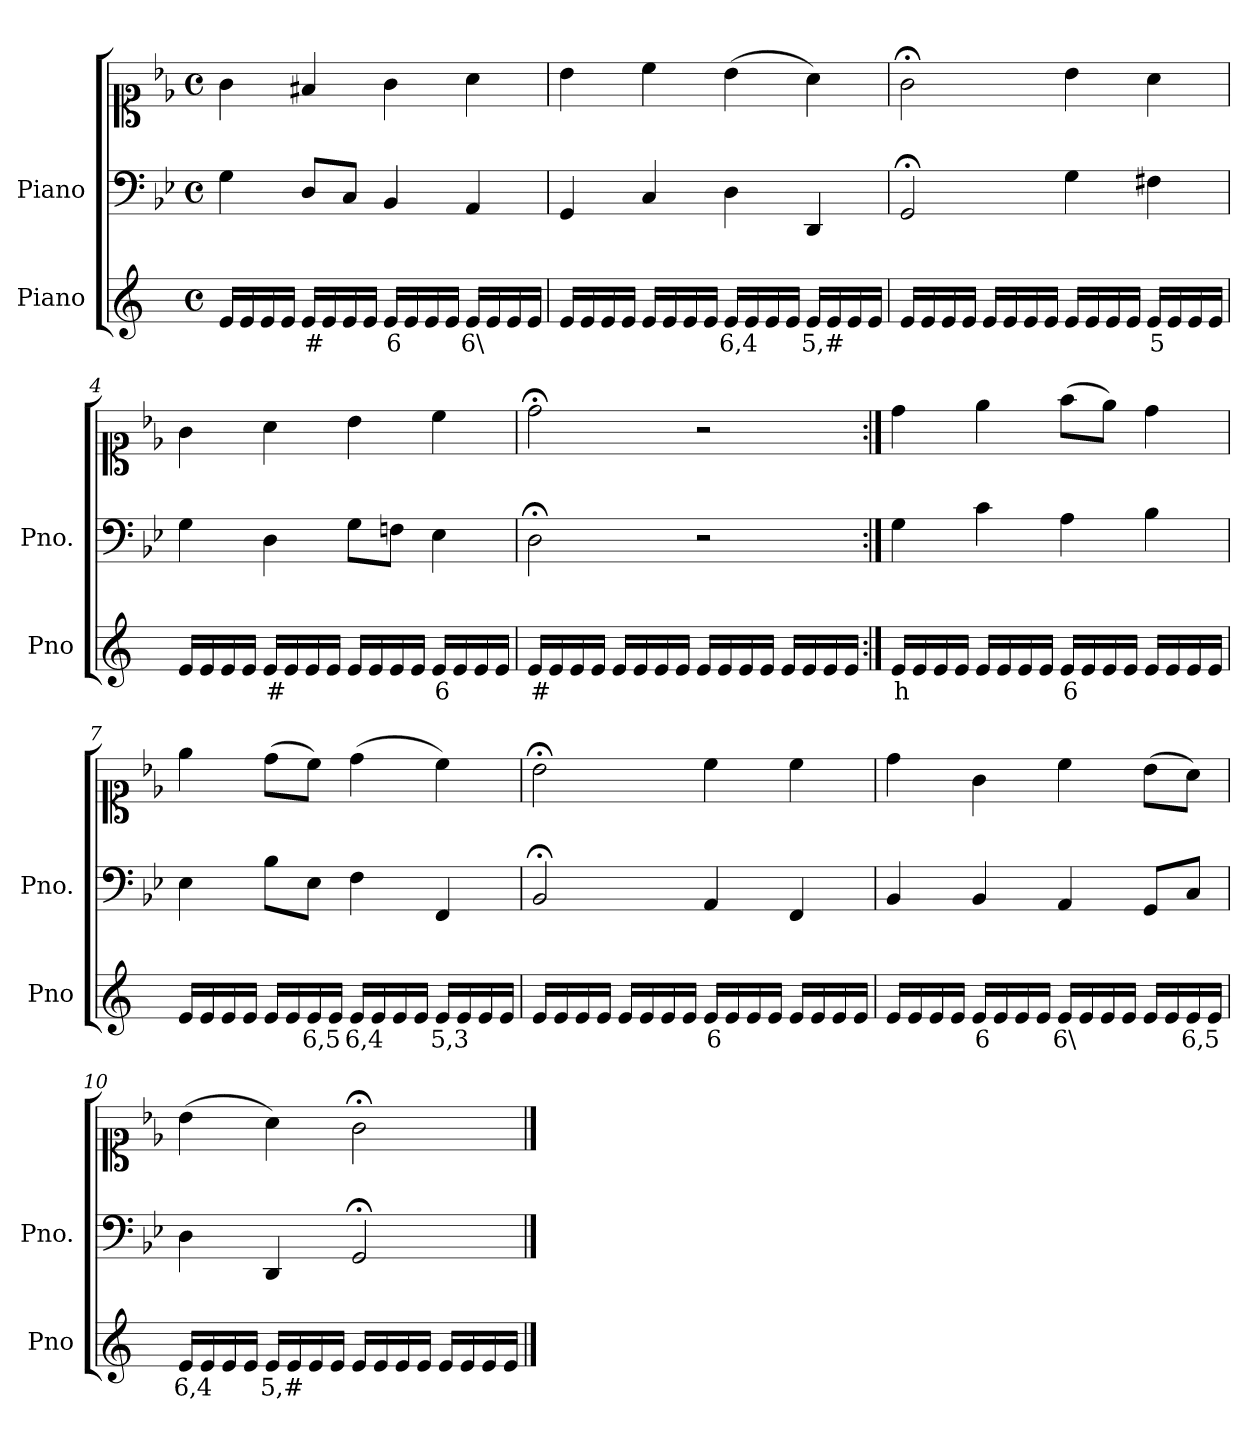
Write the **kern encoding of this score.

**kern	**text	**kern	**kern
*part2	*part2	*part1	*part1
*staff3	*staff3	*staff2	*staff1
*I"Piano	*	*I"Piano	*
*I'Pno	*	*I'Pno.	*
*clefG2	*	*clefF4	*clefC1
*k[]	*	*k[b-e-]	*k[b-e-]
*M4/4	*	*M4/4	*M4/4
*met(c)	*	*met(c)	*met(c)
=1	=1	=1	=1
16e/LL	.	4G\	4g\
16e/	.	.	.
16e/	.	.	.
16e/JJ	.	.	.
!	!LO:LY:b	!	!
16e/LL	#	8D/L	4f#X/
16e/	.	.	.
!	!LO:LY:b	!	!
16e/	_	8C/J	.
16e/JJ	.	.	.
!	!LO:LY:b	!	!
16e/LL	6	4BB-/	4g\
16e/	.	.	.
16e/	.	.	.
16e/JJ	.	.	.
!	!LO:LY:b	!	!
16e/LL	6\	4AA/	4a\
16e/	.	.	.
16e/	.	.	.
16e/JJ	.	.	.
=2	=2	=2	=2
16e/LL	.	4GG/	4b-\
16e/	.	.	.
16e/	.	.	.
16e/JJ	.	.	.
16e/LL	.	4C/	4cc\
16e/	.	.	.
16e/	.	.	.
16e/JJ	.	.	.
!	!LO:LY:b	!	!
16e/LL	6,4	4D\	(>4b-\
16e/	.	.	.
16e/	.	.	.
16e/JJ	.	.	.
!	!LO:LY:b	!	!
16e/LL	5,#	4DD/	4a\)
16e/	.	.	.
16e/	.	.	.
16e/JJ	.	.	.
=3	=3	=3	=3
16e/LL	.	2GG;</	2g;<\
16e/	.	.	.
16e/	.	.	.
16e/JJ	.	.	.
16e/LL	.	.	.
16e/	.	.	.
16e/	.	.	.
16e/JJ	.	.	.
16e/LL	.	4G\	4b-\
16e/	.	.	.
16e/	.	.	.
16e/JJ	.	.	.
!	!LO:LY:b	!	!
16e/LL	5	4F#X\	4a\
16e/	.	.	.
16e/	.	.	.
16e/JJ	.	.	.
=4	=4	=4	=4
16e/LL	.	4G\	4g\
16e/	.	.	.
16e/	.	.	.
16e/JJ	.	.	.
!	!LO:LY:b	!	!
16e/LL	#	4D\	4a\
16e/	.	.	.
16e/	.	.	.
16e/JJ	.	.	.
16e/LL	.	8G\L	4b-\
16e/	.	.	.
!	!LO:LY:b	!	!
16e/	_	8Fn\J	.
16e/JJ	.	.	.
!	!LO:LY:b	!	!
16e/LL	6	4E-\	4cc\
16e/	.	.	.
16e/	.	.	.
16e/JJ	.	.	.
=5	=5	=5	=5
!	!LO:LY:b	!	!
16e/LL	#	2D;<\	2dd;<\
16e/	.	.	.
16e/	.	.	.
16e/JJ	.	.	.
16e/LL	.	.	.
16e/	.	.	.
16e/	.	.	.
16e/JJ	.	.	.
16e/LL	.	2r	2r
16e/	.	.	.
16e/	.	.	.
16e/JJ	.	.	.
16e/LL	.	.	.
16e/	.	.	.
16e/	.	.	.
16e/JJ	.	.	.
=6:|!	=6:|!	=6:|!	=6:|!
!	!LO:LY:b	!	!
16e/LL	h	4G\	4dd\
16e/	.	.	.
16e/	.	.	.
16e/JJ	.	.	.
16e/LL	.	4c\	4ee-\
16e/	.	.	.
16e/	.	.	.
16e/JJ	.	.	.
!	!LO:LY:b	!	!
16e/LL	6	4A\	(>8ff\L
16e/	.	.	.
16e/	.	.	8ee-\J)
16e/JJ	.	.	.
16e/LL	.	4B-\	4dd\
16e/	.	.	.
16e/	.	.	.
16e/JJ	.	.	.
=7	=7	=7	=7
16e/LL	.	4E-\	4ee-\
16e/	.	.	.
16e/	.	.	.
16e/JJ	.	.	.
16e/LL	.	8B-\L	(>8dd\L
16e/	.	.	.
!	!LO:LY:b	!	!
16e/	6,5	8E-\J	8cc\J)
16e/JJ	.	.	.
!	!LO:LY:b	!	!
16e/LL	6,4	4F\	(>4dd\
16e/	.	.	.
16e/	.	.	.
16e/JJ	.	.	.
!	!LO:LY:b	!	!
16e/LL	5,3	4FF/	4cc\)
16e/	.	.	.
16e/	.	.	.
16e/JJ	.	.	.
=8	=8	=8	=8
16e/LL	.	2BB-;</	2b-;<\
16e/	.	.	.
16e/	.	.	.
16e/JJ	.	.	.
16e/LL	.	.	.
16e/	.	.	.
16e/	.	.	.
16e/JJ	.	.	.
!	!LO:LY:b	!	!
16e/LL	6	4AA/	4cc\
16e/	.	.	.
16e/	.	.	.
16e/JJ	.	.	.
16e/LL	.	4FF/	4cc\
16e/	.	.	.
16e/	.	.	.
16e/JJ	.	.	.
=9	=9	=9	=9
16e/LL	.	4BB-/	4dd\
16e/	.	.	.
16e/	.	.	.
16e/JJ	.	.	.
!	!LO:LY:b	!	!
16e/LL	6	4BB-/	4g\
16e/	.	.	.
16e/	.	.	.
16e/JJ	.	.	.
!	!LO:LY:b	!	!
16e/LL	6\	4AA/	4cc\
16e/	.	.	.
16e/	.	.	.
16e/JJ	.	.	.
16e/LL	.	8GG/L	(>8b-\L
16e/	.	.	.
!	!LO:LY:b	!	!
16e/	6,5	8C/J	8a\J)
16e/JJ	.	.	.
=10	=10	=10	=10
!	!LO:LY:b	!	!
16e/LL	6,4	4D\	(>4b-\
16e/	.	.	.
16e/	.	.	.
16e/JJ	.	.	.
!	!LO:LY:b	!	!
16e/LL	5,#	4DD/	4a\)
16e/	.	.	.
16e/	.	.	.
16e/JJ	.	.	.
16e/LL	.	2GG;</	2g;<\
16e/	.	.	.
16e/	.	.	.
16e/JJ	.	.	.
16e/LL	.	.	.
16e/	.	.	.
16e/	.	.	.
16e/JJ	.	.	.
==	==	==	==
*-	*-	*-	*-
